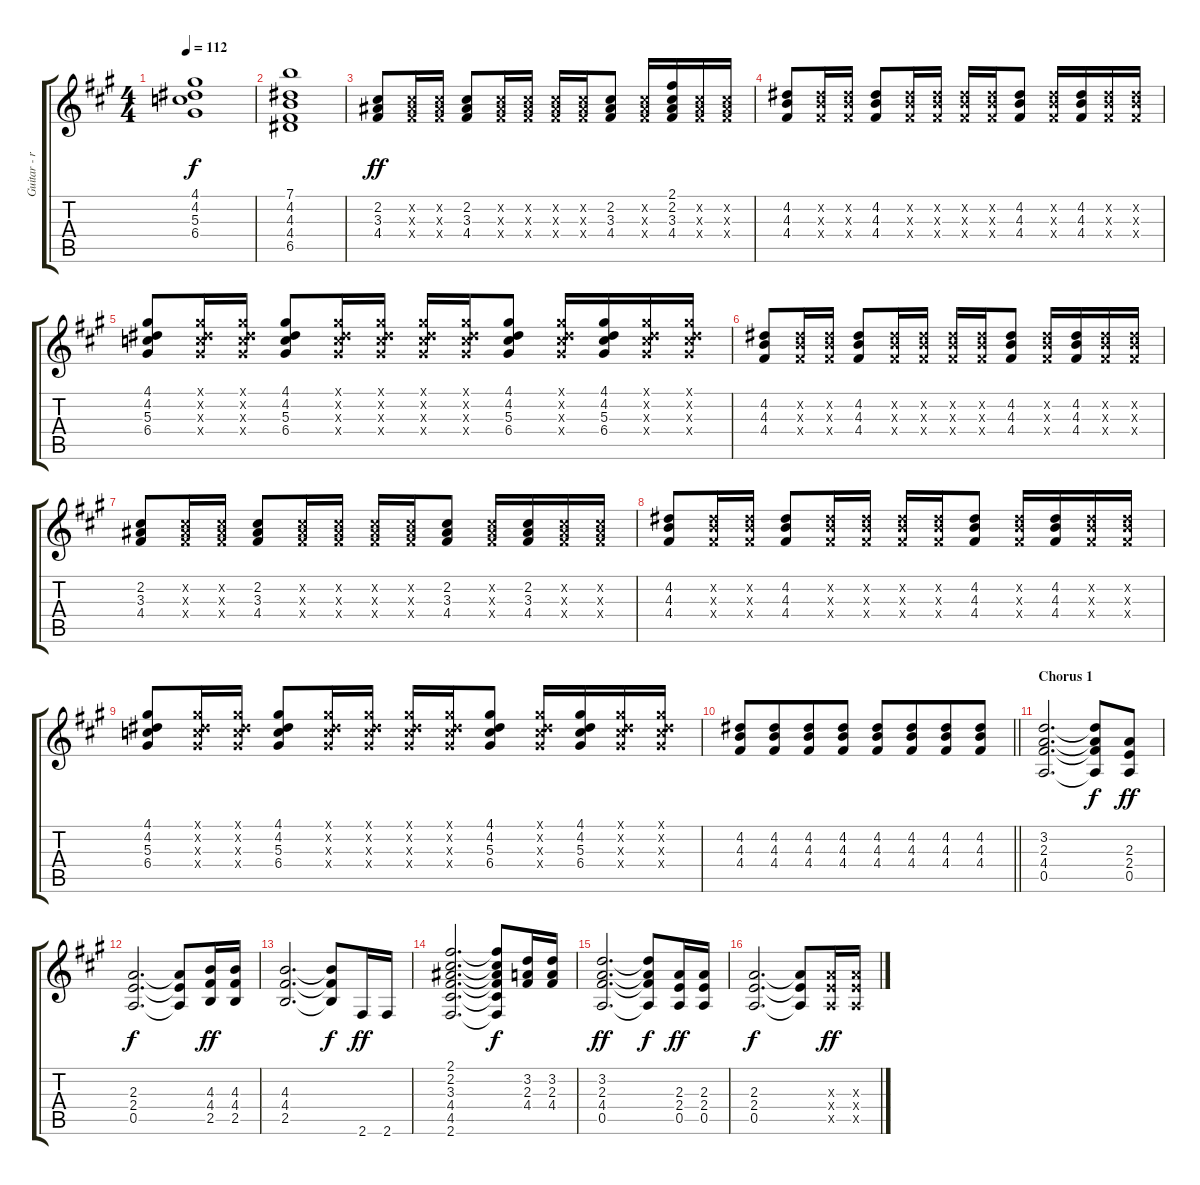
\track ("Guitar - rhythm left - Myles" "Guitar - r") {instrument electricguitarjazz}
\staff {score tabs}
\tuning (E4 B3 G3 D3 A2 E2) {hide}
\ts (4 4)
\tempo 112
\clef g2
\ks f#minor
(4.1 4.2 5.3 6.4).1{dy f} |
(7.1 4.2 4.3 4.4 6.5).1 |
(2.2 3.3 4.4).8{dy ff} (2.2{x} 3.3{x} 4.4{x}).16 (2.2{x} 3.3{x} 4.4{x}).16 (2.2 3.3 4.4).8 (2.2{x} 3.3{x} 4.4{x}).16 (2.2{x} 3.3{x} 4.4{x}).16 (2.2{x} 3.3{x} 4.4{x}).16 (2.2{x} 3.3{x} 4.4{x}).16 (2.2 3.3 4.4).8 (2.2{x} 3.3{x} 4.4{x}).16{beam Up} (2.1 2.2 3.3 4.4).16{beam Up} (2.2{x} 3.3{x} 4.4{x}).16{beam Up} (2.2{x} 3.3{x} 4.4{x}).16{beam Up} |
(4.2 4.3 4.4).8{beam Up} (4.2{x} 4.3{x} 4.4{x}).16{beam Up} (4.2{x} 4.3{x} 4.4{x}).16{beam Up} (4.2 4.3 4.4).8{beam Up} (4.2{x} 4.3{x} 4.4{x}).16{beam Up} (4.2{x} 4.3{x} 4.4{x}).16{beam Up} (4.2{x} 4.3{x} 4.4{x}).16{beam Up} (4.2{x} 4.3{x} 4.4{x}).16{beam Up} (4.2 4.3 4.4).8{beam Up} (4.2{x} 4.3{x} 4.4{x}).16{beam Up} (4.2 4.3 4.4).16{beam Up} (4.2{x} 4.3{x} 4.4{x}).16{beam Up} (4.2{x} 4.3{x} 4.4{x}).16{beam Up} |
(4.1 4.2 5.3 6.4).8{beam Up} (4.1{x} 4.2{x} 5.3{x} 6.4{x}).16{beam Up} (4.1{x} 4.2{x} 5.3{x} 6.4{x}).16{beam Up} (4.1 4.2 5.3 6.4).8{beam Up} (4.1{x} 4.2{x} 5.3{x} 6.4{x}).16{beam Up} (4.1{x} 4.2{x} 5.3{x} 6.4{x}).16{beam Up} (4.1{x} 4.2{x} 5.3{x} 6.4{x}).16{beam Up} (4.1{x} 4.2{x} 5.3{x} 6.4{x}).16{beam Up} (4.1 4.2 5.3 6.4).8{beam Up} (4.1{x} 4.2{x} 5.3{x} 6.4{x}).16{beam Up} (4.1 4.2 5.3 6.4).16{beam Up} (4.1{x} 4.2{x} 5.3{x} 6.4{x}).16{beam Up} (4.1{x} 4.2{x} 5.3{x} 6.4{x}).16{beam Up} |
(4.2 4.3 4.4).8{beam Up} (4.2{x} 4.3{x} 4.4{x}).16{beam Up} (4.2{x} 4.3{x} 4.4{x}).16{beam Up} (4.2 4.3 4.4).8{beam Up} (4.2{x} 4.3{x} 4.4{x}).16{beam Up} (4.2{x} 4.3{x} 4.4{x}).16{beam Up} (4.2{x} 4.3{x} 4.4{x}).16{beam Up} (4.2{x} 4.3{x} 4.4{x}).16{beam Up} (4.2 4.3 4.4).8{beam Up} (4.2{x} 4.3{x} 4.4{x}).16{beam Up} (4.2 4.3 4.4).16{beam Up} (4.2{x} 4.3{x} 4.4{x}).16{beam Up} (4.2{x} 4.3{x} 4.4{x}).16{beam Up} |
(2.2 3.3 4.4).8 (2.2{x} 3.3{x} 4.4{x}).16 (2.2{x} 3.3{x} 4.4{x}).16 (2.2 3.3 4.4).8 (2.2{x} 3.3{x} 4.4{x}).16 (2.2{x} 3.3{x} 4.4{x}).16 (2.2{x} 3.3{x} 4.4{x}).16 (2.2{x} 3.3{x} 4.4{x}).16 (2.2 3.3 4.4).8 (2.2{x} 3.3{x} 4.4{x}).16 (2.2 3.3 4.4).16 (2.2{x} 3.3{x} 4.4{x}).16 (2.2{x} 3.3{x} 4.4{x}).16 |
(4.2 4.3 4.4).8{beam Up} (4.2{x} 4.3{x} 4.4{x}).16{beam Up} (4.2{x} 4.3{x} 4.4{x}).16{beam Up} (4.2 4.3 4.4).8{beam Up} (4.2{x} 4.3{x} 4.4{x}).16{beam Up} (4.2{x} 4.3{x} 4.4{x}).16{beam Up} (4.2{x} 4.3{x} 4.4{x}).16{beam Up} (4.2{x} 4.3{x} 4.4{x}).16{beam Up} (4.2 4.3 4.4).8{beam Up} (4.2{x} 4.3{x} 4.4{x}).16{beam Up} (4.2 4.3 4.4).16{beam Up} (4.2{x} 4.3{x} 4.4{x}).16{beam Up} (4.2{x} 4.3{x} 4.4{x}).16{beam Up} |
(4.1 4.2 5.3 6.4).8{beam Up} (4.1{x} 4.2{x} 5.3{x} 6.4{x}).16{beam Up} (4.1{x} 4.2{x} 5.3{x} 6.4{x}).16{beam Up} (4.1 4.2 5.3 6.4).8{beam Up} (4.1{x} 4.2{x} 5.3{x} 6.4{x}).16{beam Up} (4.1{x} 4.2{x} 5.3{x} 6.4{x}).16{beam Up} (4.1{x} 4.2{x} 5.3{x} 6.4{x}).16{beam Up} (4.1{x} 4.2{x} 5.3{x} 6.4{x}).16{beam Up} (4.1 4.2 5.3 6.4).8{beam Up} (4.1{x} 4.2{x} 5.3{x} 6.4{x}).16{beam Up} (4.1 4.2 5.3 6.4).16{beam Up} (4.1{x} 4.2{x} 5.3{x} 6.4{x}).16{beam Up} (4.1{x} 4.2{x} 5.3{x} 6.4{x}).16{beam Up} |
\barLineRight lightlight
(4.2 4.3 4.4).8{beam Up} (4.2 4.3 4.4).8{beam Up beam merge} (4.2 4.3 4.4).8{beam Up} (4.2 4.3 4.4).8{beam Up} (4.2 4.3 4.4).8{beam Up} (4.2 4.3 4.4).8{beam Up beam merge} (4.2 4.3 4.4).8{beam Up} (4.2 4.3 4.4).8{beam Up} |
\section ("" "Chorus 1")
(3.2 2.3 4.4 0.5).2{d} (3.2{t} 2.3{t} 4.4{t} 0.5{t}).8{dy f} (2.3 2.4 0.5).8{dy ff} |
(2.3 2.4 0.5).2{d dy f} (2.3{t} 2.4{t} 0.5{t}).8 (4.3 4.4 2.5).16{dy ff} (4.3 4.4 2.5).16 |
(4.3 4.4 2.5).2{d} (4.3{t} 4.4{t} 2.5{t}).8{dy f} 2.6.16{dy ff} 2.6.16 |
(2.1 2.2 3.3 4.4 4.5 2.6).2{d} (2.1{t} 2.2{t} 3.3{t} 4.4{t} 4.5{t} 2.6{t}).8{dy f} (3.2 2.3 4.4).16 (3.2 2.3 4.4).16 |
(3.2 2.3 4.4 0.5).2{d dy ff} (3.2{t} 2.3{t} 4.4{t} 0.5{t}).8{dy f} (2.3 2.4 0.5).16{dy ff} (2.3 2.4 0.5).16 |
(2.3 2.4 0.5).2{d dy f} (2.3{t} 2.4{t} 0.5{t}).8 (2.3{x} 2.4{x} 0.5{x}).16{dy ff} (2.3{x} 2.4{x} 0.5{x}).16
